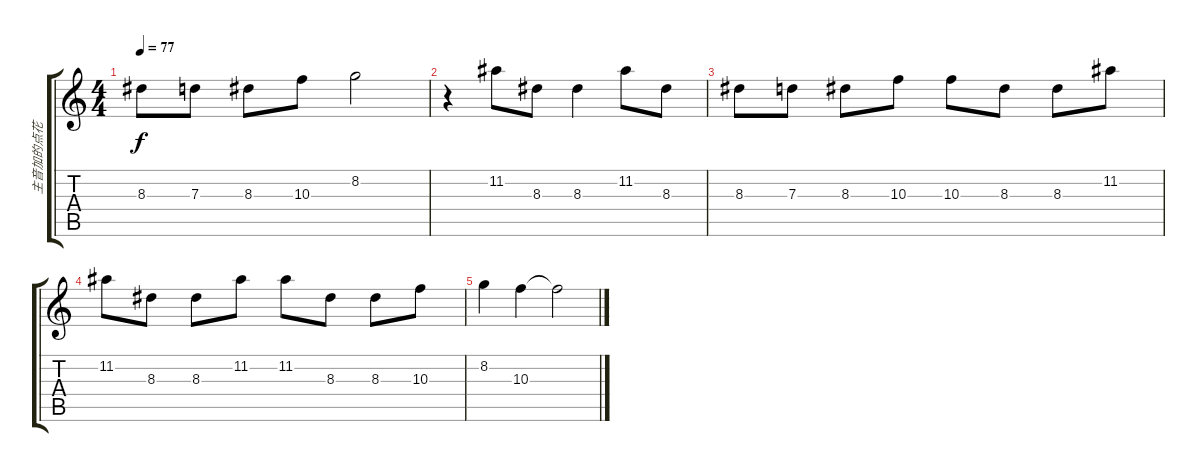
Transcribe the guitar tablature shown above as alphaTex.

\track ("主音加的点花" "主音加的点花") {instrument electricguitarclean}
\staff {score tabs}
\tuning (E4 B3 G3 D3 A2 E2) {hide}
\ts (4 4)
\tempo 77
\clef g2
\ks c
8.3.8{dy f} 7.3.8 8.3.8 10.3.8 8.2.2 |
r.4 11.2.8 8.3.8 8.3.4 11.2.8 8.3.8 |
8.3.8 7.3.8 8.3.8 10.3.8 10.3.8 8.3.8 8.3.8 11.2.8 |
11.2.8 8.3.8 8.3.8 11.2.8 11.2.8 8.3.8 8.3.8 10.3.8 |
8.2.4 10.3.4 10.3{t}.2
